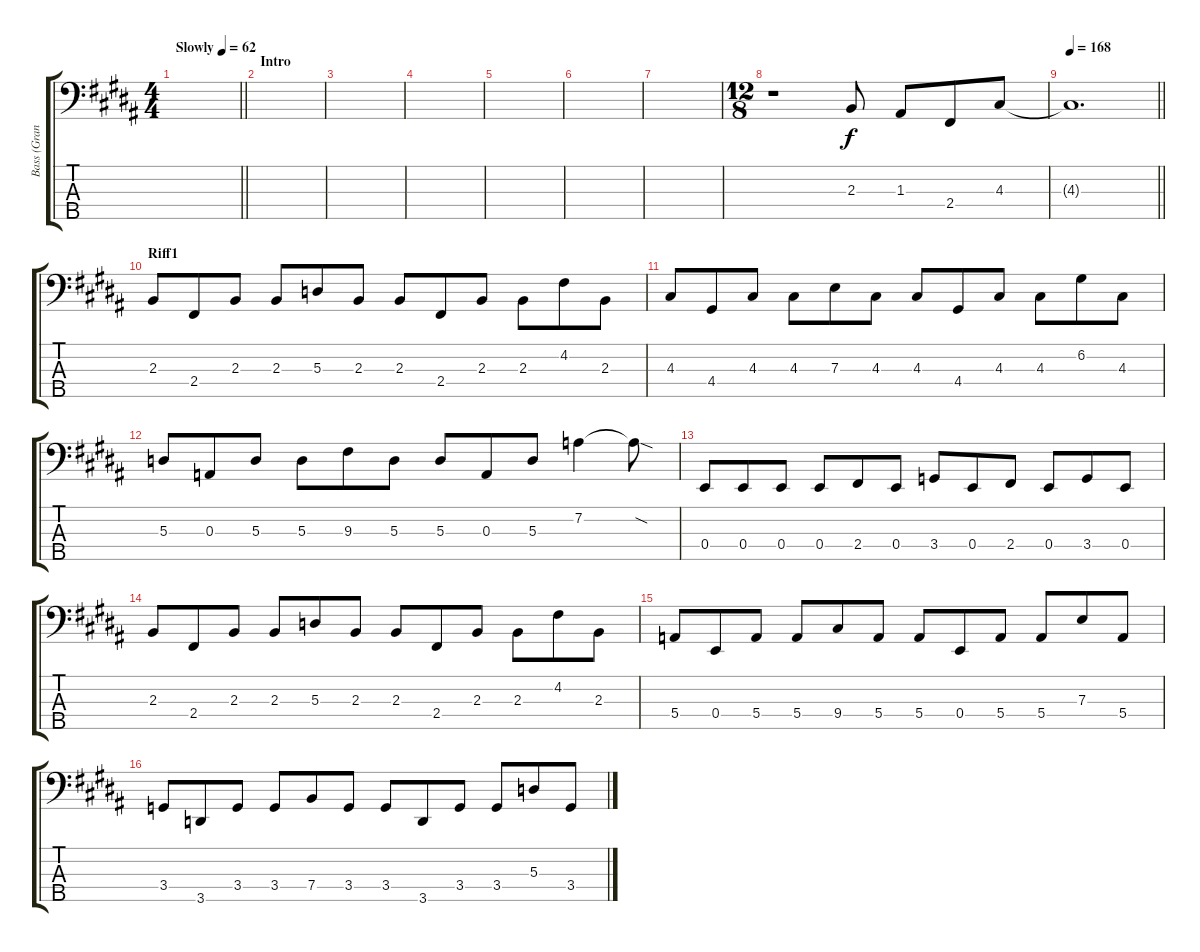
\track ("Bass (Granovskij)" "Bass (Gran") {instrument electricbassfinger}
\staff {score tabs}
\tuning (G2 D2 A1 E1 B0) {hide}
\ts (4 4)
\tempo (62 "Slowly")
\clef f4
\barLineRight lightlight
\ks b
|
\section ("" "Intro")
|
|
|
|
|
|
\ts (12 8)
r.1 2.3.8 1.3.8 2.4.8 4.3.8 |
\tempo 168
\barLineRight lightlight
4.3{t}.1{d} |
\section ("" "Riff1")
2.3.8 2.4.8 2.3.8 2.3.8 5.3.8 2.3.8 2.3.8 2.4.8 2.3.8 2.3.8 4.2.8 2.3.8 |
4.3.8 4.4.8 4.3.8 4.3.8 7.3.8 4.3.8 4.3.8 4.4.8 4.3.8 4.3.8 6.2.8 4.3.8 |
5.3.8 0.3.8 5.3.8 5.3.8 9.3.8 5.3.8 5.3.8 0.3.8 5.3.8 7.2.4 7.2{sod t}.8 |
0.4.8 0.4.8 0.4.8 0.4.8 2.4.8 0.4.8 3.4.8 0.4.8 2.4.8 0.4.8 3.4.8 0.4.8 |
2.3.8 2.4.8 2.3.8 2.3.8 5.3.8 2.3.8 2.3.8 2.4.8 2.3.8 2.3.8 4.2.8 2.3.8 |
5.4.8 0.4.8 5.4.8 5.4.8 9.4.8 5.4.8 5.4.8 0.4.8 5.4.8 5.4.8 7.3.8 5.4.8 |
3.4.8 3.5.8 3.4.8 3.4.8 7.4.8 3.4.8 3.4.8 3.5.8 3.4.8 3.4.8 5.3.8 3.4.8
